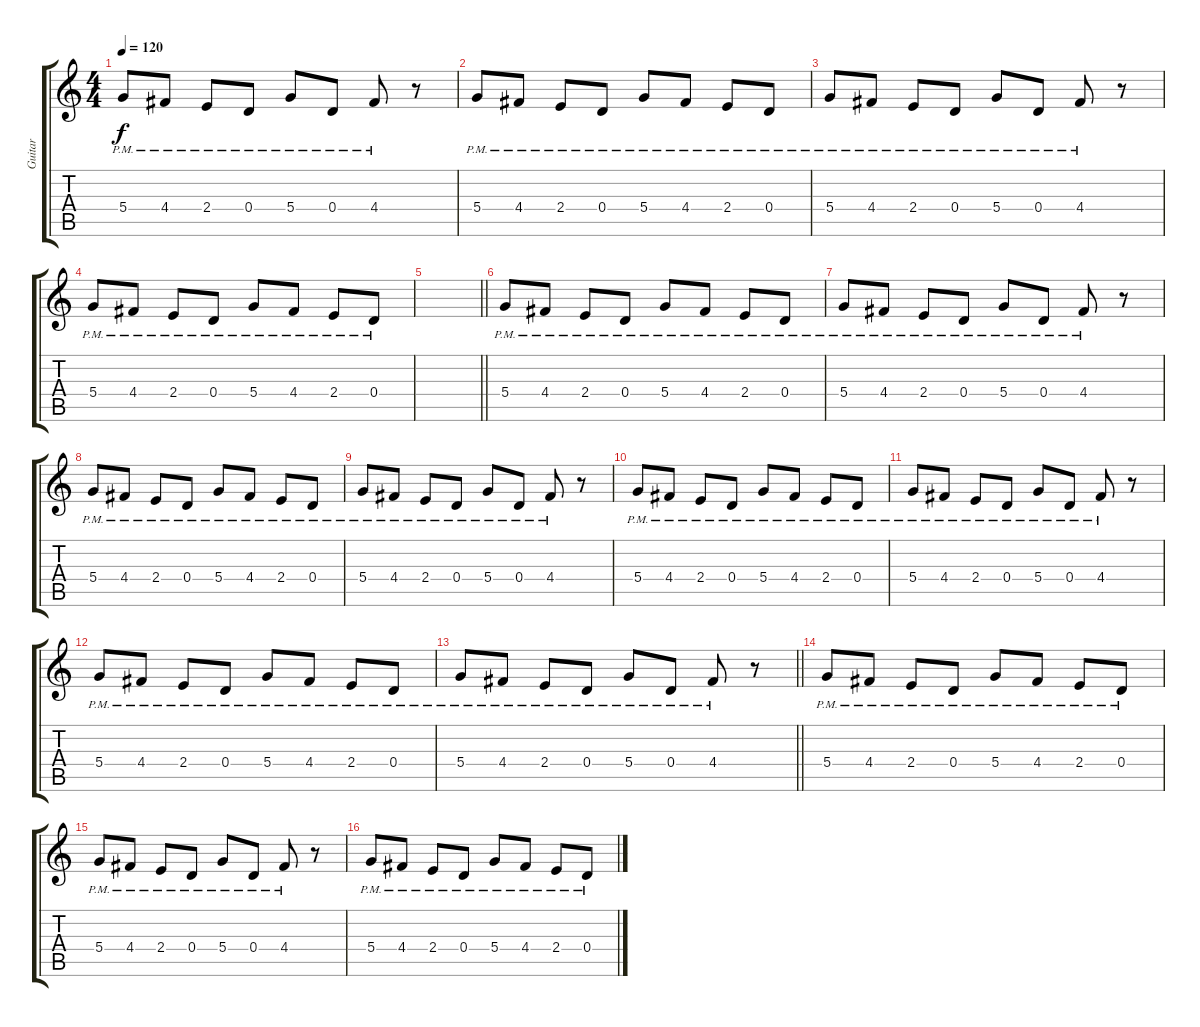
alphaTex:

\track ("Guitar" "Guitar") {instrument acousticguitarsteel}
\staff {score tabs}
\tuning (E4 B3 G3 D3 A2 E2) {hide}
\ts (4 4)
\tempo 120
\clef g2
\ks c
5.4{pm}.8{dy f} 4.4{pm}.8 2.4{pm}.8 0.4{pm}.8 5.4{pm}.8 0.4{pm}.8 4.4{pm}.8 r.8 |
5.4{pm}.8 4.4{pm}.8 2.4{pm}.8 0.4{pm}.8 5.4{pm}.8 4.4{pm}.8 2.4{pm}.8 0.4{pm}.8 |
5.4{pm}.8 4.4{pm}.8 2.4{pm}.8 0.4{pm}.8 5.4{pm}.8 0.4{pm}.8 4.4{pm}.8 r.8 |
5.4{pm}.8 4.4{pm}.8 2.4{pm}.8 0.4{pm}.8 5.4{pm}.8 4.4{pm}.8 2.4{pm}.8 0.4{pm}.8 |
\barLineRight lightlight
|
5.4{pm}.8 4.4{pm}.8 2.4{pm}.8 0.4{pm}.8 5.4{pm}.8 4.4{pm}.8 2.4{pm}.8 0.4{pm}.8 |
5.4{pm}.8 4.4{pm}.8 2.4{pm}.8 0.4{pm}.8 5.4{pm}.8 0.4{pm}.8 4.4{pm}.8 r.8 |
5.4{pm}.8 4.4{pm}.8 2.4{pm}.8 0.4{pm}.8 5.4{pm}.8 4.4{pm}.8 2.4{pm}.8 0.4{pm}.8 |
5.4{pm}.8 4.4{pm}.8 2.4{pm}.8 0.4{pm}.8 5.4{pm}.8 0.4{pm}.8 4.4{pm}.8 r.8 |
5.4{pm}.8 4.4{pm}.8 2.4{pm}.8 0.4{pm}.8 5.4{pm}.8 4.4{pm}.8 2.4{pm}.8 0.4{pm}.8 |
5.4{pm}.8 4.4{pm}.8 2.4{pm}.8 0.4{pm}.8 5.4{pm}.8 0.4{pm}.8 4.4{pm}.8 r.8 |
5.4{pm}.8 4.4{pm}.8 2.4{pm}.8 0.4{pm}.8 5.4{pm}.8 4.4{pm}.8 2.4{pm}.8 0.4{pm}.8 |
\barLineRight lightlight
5.4{pm}.8 4.4{pm}.8 2.4{pm}.8 0.4{pm}.8 5.4{pm}.8 0.4{pm}.8 4.4{pm}.8 r.8 |
5.4{pm}.8 4.4{pm}.8 2.4{pm}.8 0.4{pm}.8 5.4{pm}.8 4.4{pm}.8 2.4{pm}.8 0.4{pm}.8 |
5.4{pm}.8 4.4{pm}.8 2.4{pm}.8 0.4{pm}.8 5.4{pm}.8 0.4{pm}.8 4.4{pm}.8 r.8 |
5.4{pm}.8 4.4{pm}.8 2.4{pm}.8 0.4{pm}.8 5.4{pm}.8 4.4{pm}.8 2.4{pm}.8 0.4{pm}.8
